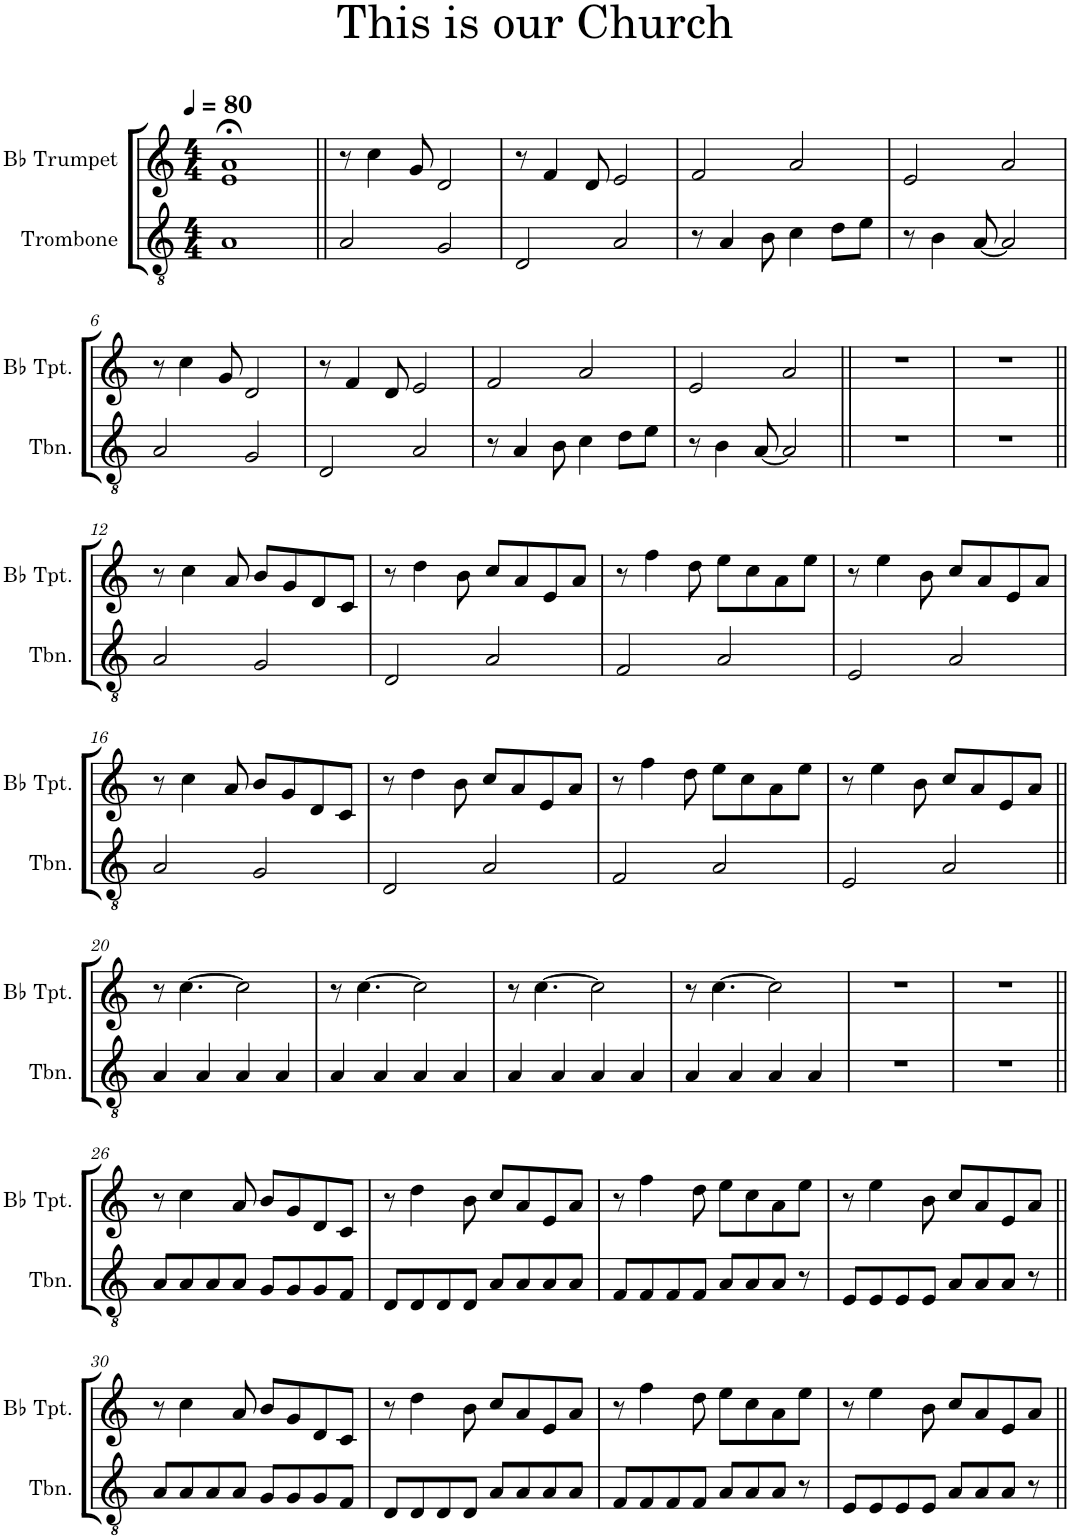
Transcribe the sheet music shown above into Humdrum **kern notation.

**kern	**kern
*part2	*part1
*staff2	*staff1
*I"Trombone	*I"Bb Trumpet
*I'Tbn.	*I'Bb Tpt.
*clefGv2	*clefG2
*Trd1c2	*Trd1c2
*k[]	*k[]
*M4/4	*M4/4
*MM80	*MM80
=1	=1
1A	1e;< 1a;<
=2||	=2||
2A/	8r
.	4cc\
.	8g/
2G/	2d/
=3	=3
2D/	8r
.	4f/
.	8d/
2A/	2e/
=4	=4
8r	2f/
4A/	.
8B\	.
4c\	2a/
8d\L	.
8e\J	.
=5	=5
8r	2e/
4B\	.
[8A/	.
2A/]	2a/
!!LO:LB:g=z
=6	=6
2A/	8r
.	4cc\
.	8g/
2G/	2d/
=7	=7
2D/	8r
.	4f/
.	8d/
2A/	2e/
=8	=8
8r	2f/
4A/	.
8B\	.
4c\	2a/
8d\L	.
8e\J	.
=9	=9
8r	2e/
4B\	.
[8A/	.
2A/]	2a/
=10||	=10||
1r	1r
=11	=11
1r	1r
!!LO:LB:g=z
=12||	=12||
2A/	8r
.	4cc\
.	8a/
2G/	8b/L
.	8g/
.	8d/
.	8c/J
=13	=13
2D/	8r
.	4dd\
.	8b\
2A/	8cc/L
.	8a/
.	8e/
.	8a/J
=14	=14
2F/	8r
.	4ff\
.	8dd\
2A/	8ee\L
.	8cc\
.	8a\
.	8ee\J
=15	=15
2E/	8r
.	4ee\
.	8b\
2A/	8cc/L
.	8a/
.	8e/
.	8a/J
!!LO:LB:g=z
=16	=16
2A/	8r
.	4cc\
.	8a/
2G/	8b/L
.	8g/
.	8d/
.	8c/J
=17	=17
2D/	8r
.	4dd\
.	8b\
2A/	8cc/L
.	8a/
.	8e/
.	8a/J
=18	=18
2F/	8r
.	4ff\
.	8dd\
2A/	8ee\L
.	8cc\
.	8a\
.	8ee\J
=19	=19
2E/	8r
.	4ee\
.	8b\
2A/	8cc/L
.	8a/
.	8e/
.	8a/J
!!LO:LB:g=z
=20||	=20||
4A/	8r
.	[4.cc\
4A/	.
4A/	2cc\]
4A/	.
=21	=21
4A/	8r
.	[4.cc\
4A/	.
4A/	2cc\]
4A/	.
=22	=22
4A/	8r
.	[4.cc\
4A/	.
4A/	2cc\]
4A/	.
=23	=23
4A/	8r
.	[4.cc\
4A/	.
4A/	2cc\]
4A/	.
=24	=24
1r	1r
=25	=25
1r	1r
!!LO:LB:g=z
=26||	=26||
8A/L	8r
8A/	4cc\
8A/	.
8A/J	8a/
8G/L	8b/L
8G/	8g/
8G/	8d/
8F/J	8c/J
=27	=27
8D/L	8r
8D/	4dd\
8D/	.
8D/J	8b\
8A/L	8cc/L
8A/	8a/
8A/	8e/
8A/J	8a/J
=28	=28
8F/L	8r
8F/	4ff\
8F/	.
8F/J	8dd\
8A/L	8ee\L
8A/	8cc\
8A/J	8a\
8r	8ee\J
=29	=29
8E/L	8r
8E/	4ee\
8E/	.
8E/J	8b\
8A/L	8cc/L
8A/	8a/
8A/J	8e/
8r	8a/J
!!LO:LB:g=z
=30||	=30||
8A/L	8r
8A/	4cc\
8A/	.
8A/J	8a/
8G/L	8b/L
8G/	8g/
8G/	8d/
8F/J	8c/J
=31	=31
8D/L	8r
8D/	4dd\
8D/	.
8D/J	8b\
8A/L	8cc/L
8A/	8a/
8A/	8e/
8A/J	8a/J
=32	=32
8F/L	8r
8F/	4ff\
8F/	.
8F/J	8dd\
8A/L	8ee\L
8A/	8cc\
8A/J	8a\
8r	8ee\J
=33	=33
8E/L	8r
8E/	4ee\
8E/	.
8E/J	8b\
8A/L	8cc/L
8A/	8a/
8A/J	8e/
8r	8a/J
=||	=||
*-	*-
